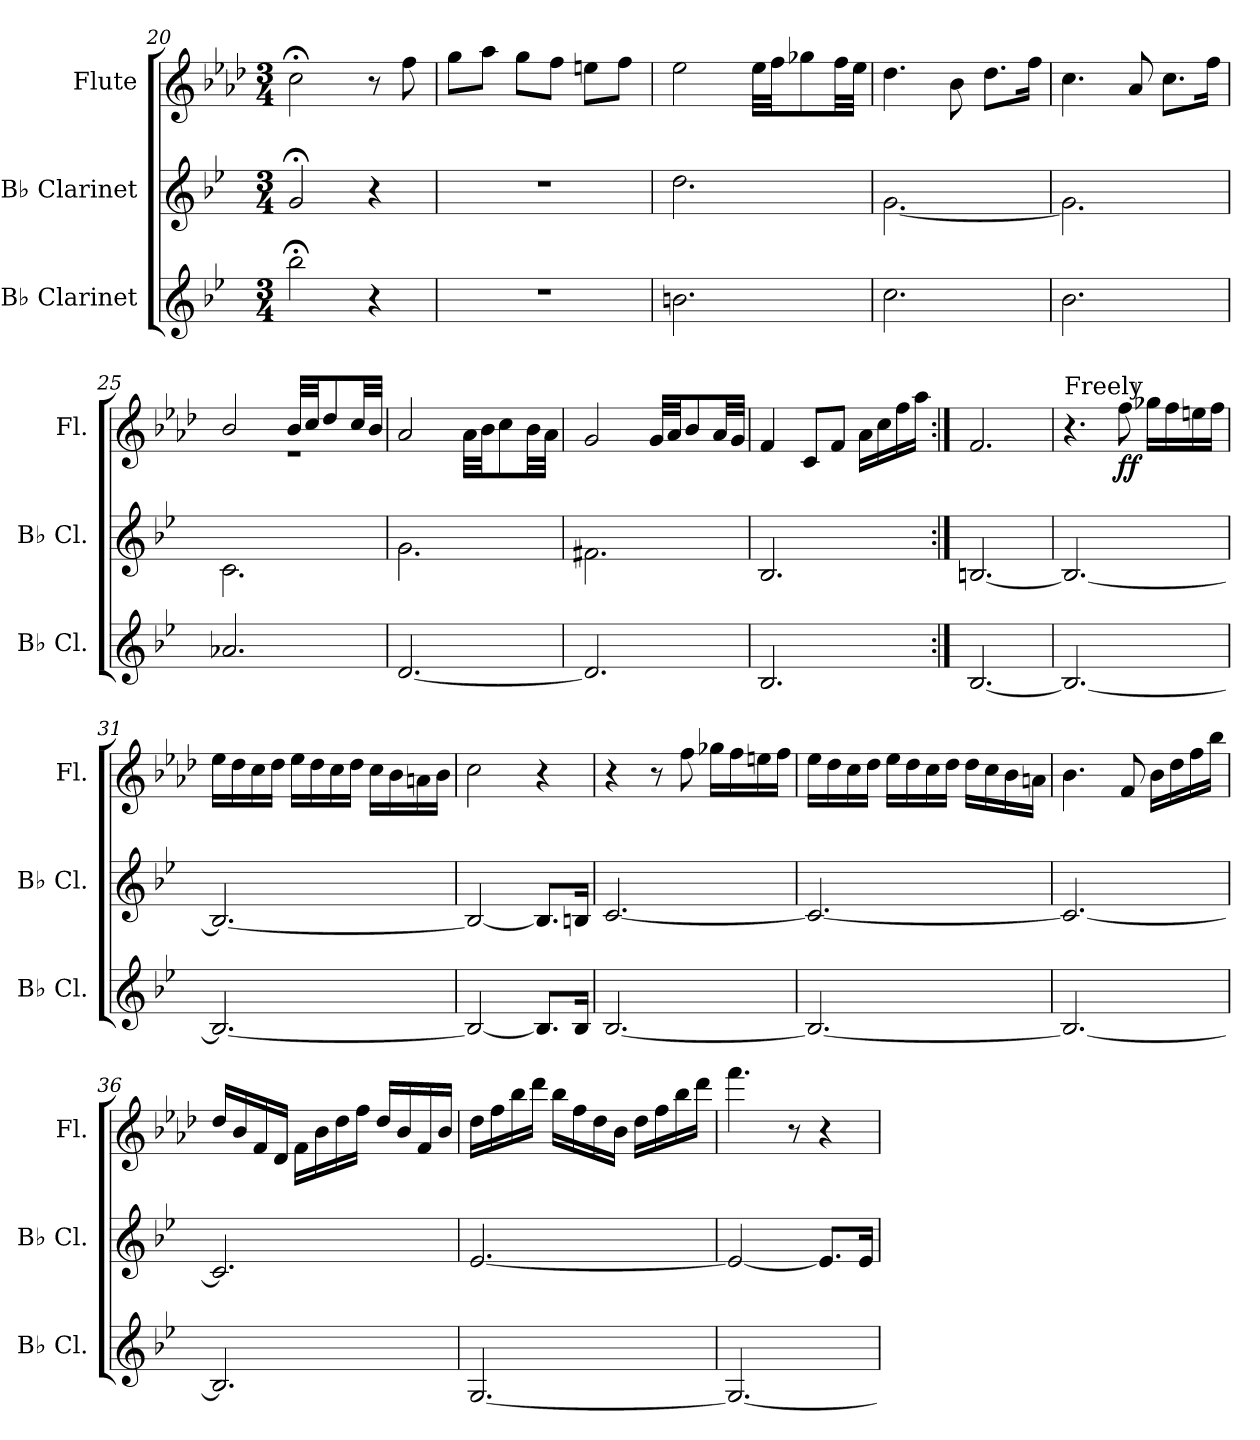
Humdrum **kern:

**kern	**kern	**kern	**dynam
*part3	*part2	*part1	*part1
*staff3	*staff2	*staff1	*staff1
*I"B♭ Clarinet	*I"B♭ Clarinet	*I"Flute	*
*I'B♭ Cl.	*I'B♭ Cl.	*I'Fl.	*
*clefG2	*clefG2	*clefG2	*
*ITrd1c2	*ITrd1c2	*	*
*k[b-e-a-d-]	*k[b-e-a-d-]	*k[b-e-a-d-]	*
*M3/4	*M3/4	*M3/4	*
=20	=20	=20	=20
2aa-;<Z\	2f;<Z/	2cc;<Z\	.
4r	4r	8r	.
.	.	8ff\	.
=21	=21	=21	=21
2.r	2.r	8gg\L	.
.	.	8aa-\J	.
.	.	8gg\L	.
.	.	8ff\J	.
.	.	8een\L	.
.	.	8ff\J	.
=22	=22	=22	=22
*	*^	*	*
2.an\	2.ryy	2.cc\	2ee-\	.
.	.	.	32ee-\LLL	.
.	.	.	32ff\JJ	.
.	.	.	8gg-X\	.
.	.	.	32ff\LL	.
.	.	.	32ee-\JJJ	.
=23	=23	=23	=23	=23
2.b-\	2.ryy	[2.f\	4.dd-\	.
.	.	.	8b-\	.
.	.	.	8.dd-\L	.
.	.	.	16ff\Jk	.
!!LO:PB:g=z
=24	=24	=24	=24	=24
2.a-\	2.ryy	2.f\]	4.cc\	.
.	.	.	8a-/	.
.	.	.	8.cc\L	.
.	.	.	16ff\Jk	.
=25	=25	=25	=25	=25
*	*	*	*^	*
2.g-X/	2.ryy	2.B-\	2b-/	2.r	.
.	.	.	32b-/LLL	.	.
.	.	.	32cc/JJ	.	.
.	.	.	8dd-/	.	.
.	.	.	32cc/LL	.	.
.	.	.	32b-/JJJ	.	.
*	*	*	*v	*v	*
=26	=26	=26	=26	=26
[2.c/	2.ryy	2.f\	2a-/	.
.	.	.	32a-\LLL	.
.	.	.	32b-\JJ	.
.	.	.	8cc\	.
.	.	.	32b-\LL	.
.	.	.	32a-\JJJ	.
=27	=27	=27	=27	=27
2.c/]	2.ryy	2.en\	2g/	.
.	.	.	32g/LLL	.
.	.	.	32a-/JJ	.
.	.	.	8b-/	.
.	.	.	32a-/LL	.
.	.	.	32g/JJJ	.
*	*v	*v	*	*
=28	=28	=28	=28
2.A-/	2.A-/	4f/	.
.	.	8c/L	.
.	.	8f/J	.
.	.	16a-\LL	.
.	.	16cc\	.
.	.	16ff\	.
.	.	16aa-\JJ	.
=29:|!	=29:|!	=29:|!	=29:|!
[2.A-/	[2.An/	2.f/	.
!!LO:LB:g=z
=30	=30	=30	=30
!	!	!LO:TX:a:t=Freely	!
2.A-/_	2.A/_	4.r	.
!	!	!	!LO:DY:b
.	.	8ff\	ff
.	.	16gg-X\LL	.
.	.	16ff\	.
.	.	16een\	.
.	.	16ff\JJ	.
=31	=31	=31	=31
2.A-/_	2.A/_	16ee-\LL	.
.	.	16dd-\	.
.	.	16cc\	.
.	.	16dd-\JJ	.
.	.	16ee-\LL	.
.	.	16dd-\	.
.	.	16cc\	.
.	.	16dd-\JJ	.
.	.	16cc\LL	.
.	.	16b-\	.
.	.	16an\	.
.	.	16b-\JJ	.
=32	=32	=32	=32
2A-/_	2A/_	2cc\	.
8.A-/L]	8.A/L]	4r	.
16A-/Jk	16An/Jk	.	.
=33	=33	=33	=33
[2.A-/	[2.B-/	4r	.
.	.	8r	.
.	.	8ff\	.
.	.	16gg-X\LL	.
.	.	16ff\	.
.	.	16een\	.
.	.	16ff\JJ	.
!!LO:LB:g=z
=34	=34	=34	=34
2.A-/_	2.B-/_	16ee-\LL	.
.	.	16dd-\	.
.	.	16cc\	.
.	.	16dd-\JJ	.
.	.	16ee-\LL	.
.	.	16dd-\	.
.	.	16cc\	.
.	.	16dd-\JJ	.
.	.	16dd-\LL	.
.	.	16cc\	.
.	.	16b-\	.
.	.	16an\JJ	.
=35	=35	=35	=35
2.A-/_	2.B-/_	4.b-\	.
.	.	8f/	.
.	.	16b-\LL	.
.	.	16dd-\	.
.	.	16ff\	.
.	.	16bb-\JJ	.
=36	=36	=36	=36
2.A-/]	2.B-/]	16dd-/LL	.
.	.	16b-/	.
.	.	16f/	.
.	.	16d-/JJ	.
.	.	16f\LL	.
.	.	16b-\	.
.	.	16dd-\	.
.	.	16ff\JJ	.
.	.	16dd-/LL	.
.	.	16b-/	.
.	.	16f/	.
.	.	16b-/JJ	.
!!LO:LB:g=z
=37	=37	=37	=37
[2.F/	[2.d-/	16dd-\LL	.
.	.	16ff\	.
.	.	16bb-\	.
.	.	16ddd-\JJ	.
.	.	16bb-\LL	.
.	.	16ff\	.
.	.	16dd-\	.
.	.	16b-\JJ	.
.	.	16dd-\LL	.
.	.	16ff\	.
.	.	16bb-\	.
.	.	16ddd-\JJ	.
=38	=38	=38	=38
2.F/_	2d-/_	4.fff\	.
.	.	8r	.
.	8.d-/L]	4r	.
.	16d-/Jk	.	.
=	=	=	=
*-	*-	*-	*-
